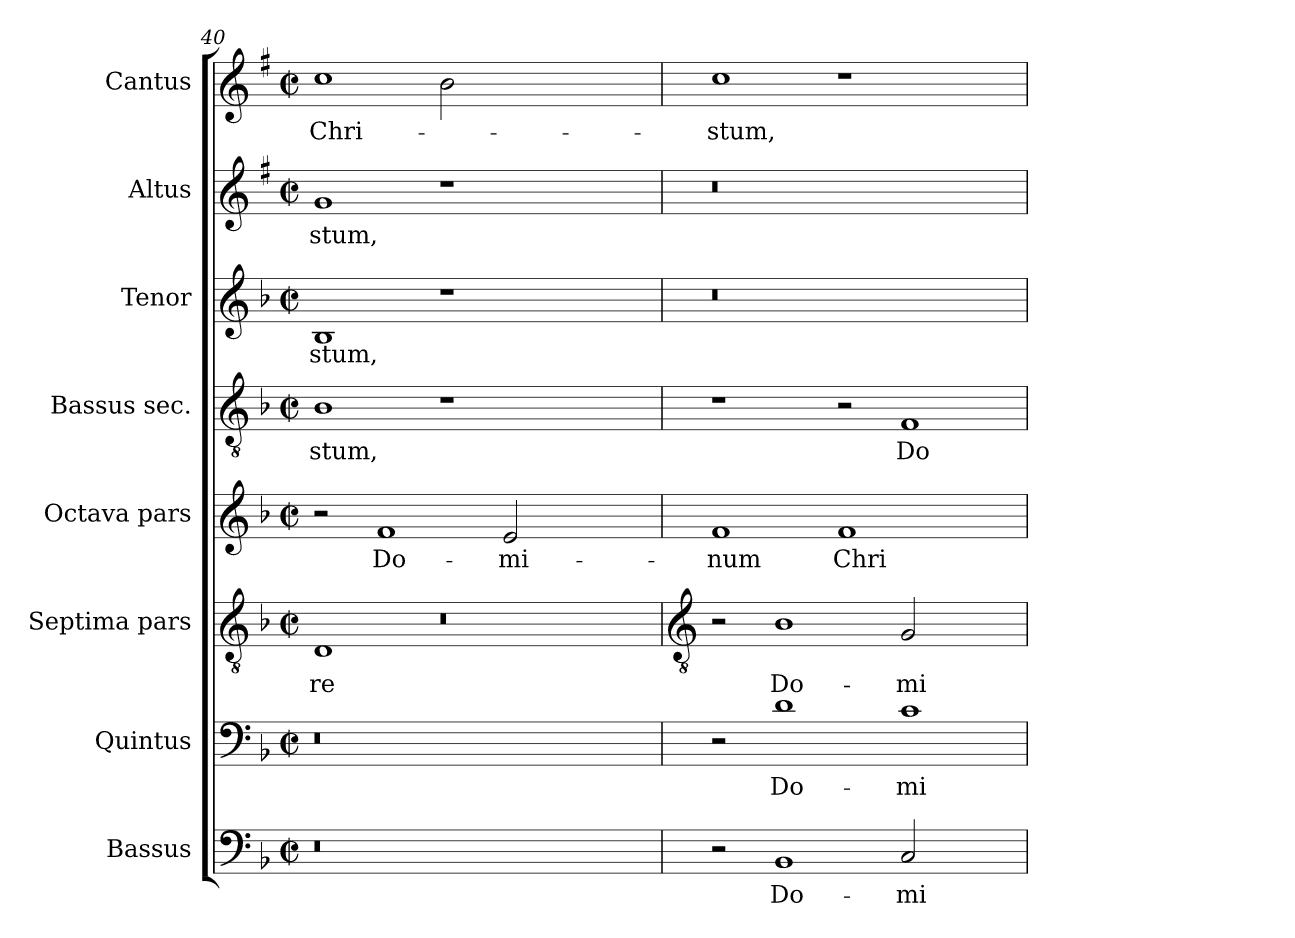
**kern	**text	**kern	**text	**kern	**text	**kern	**text	**kern	**text	**kern	**text	**kern	**text	**kern	**text
*part8	*part8	*part7	*part7	*part6	*part6	*part5	*part5	*part4	*part4	*part3	*part3	*part2	*part2	*part1	*part1
*staff8	*staff8	*staff7	*staff7	*staff6	*staff6	*staff5	*staff5	*staff4	*staff4	*staff3	*staff3	*staff2	*staff2	*staff1	*staff1
*I"Bassus	*	*I"Quintus	*	*I"Septima pars	*	*I"Octava pars	*	*I"Bassus sec.	*	*I"Tenor	*	*I"Altus	*	*I"Cantus	*
!!LO:LB:g=z
*clefF4	*	*clefF4	*	*clefGv2	*	*clefG2	*	*clefGv2	*	*clefG2	*	*clefG2	*	*clefG2	*
*	*	*	*	*	*	*	*	*	*	*	*	*ITrd1c2	*	*ITrd1c2	*
*k[b-]	*	*k[b-]	*	*k[b-]	*	*k[b-]	*	*k[b-]	*	*k[b-]	*	*k[b-]	*	*k[b-]	*
*F:	*	*F:	*	*F:	*	*F:	*	*F:	*	*F:	*	*F:	*	*F:	*
*M4/2	*	*M4/2	*	*M4/2	*	*M4/2	*	*M4/2	*	*M4/2	*	*M4/2	*	*M4/2	*
*met(c|)	*	*met(c|)	*	*met(c|)	*	*met(c|)	*	*met(c|)	*	*met(c|)	*	*met(c|)	*	*met(c|)	*
=40A	=40A	=40A	=40A	=40A	=40A	=40A	=40A	=40A	=40A	=40A	=40A	=40A	=40A	=40A	=40A
!	!	!	!	!	!LO:LY:b	!	!	!	!LO:LY:b	!	!LO:LY:b	!	!LO:LY:b	!	!LO:LY:b
0r	.	0r	.	1D	-re	2r	.	1B-	-stum,	1B-	-stum,	1f	-stum,	1b-	Chri-
!	!	!	!	!	!	!	!LO:LY:b	!	!	!	!	!	!	!	!
.	.	.	.	.	.	1f	Do-	.	.	.	.	.	.	.	.
.	.	.	.	0r	.	.	.	1r	.	1r	.	1r	.	2a	.
!	!	!	!	!	!	!	!LO:LY:b	!	!	!	!	!	!	!	!
.	.	.	.	.	.	2e	-mi-	.	.	.	.	.	.	1.ryy	.
1ryy	.	1ryy	.	.	.	1ryy	.	1ryy	.	1ryy	.	1ryy	.	.	.
!!LO:LB:g=z
=41	=41	=41	=41	=41	=41	=41	=41	=41	=41	=41	=41	=41	=41	=41	=41
*	*	*	*	*clefGv2	*	*	*	*	*	*	*	*	*	*	*
!	!	!	!	!	!	!	!LO:LY:b	!	!	!	!	!	!	!	!LO:LY:b
2r	.	2r	.	2r	.	1f	-num	1r	.	0r	.	0r	.	1b-	-stum,
!	!LO:LY:b	!	!LO:LY:b	!	!LO:LY:b	!	!	!	!	!	!	!	!	!	!
1BB-	Do-	1d	Do-	1B-	Do-	.	.	.	.	.	.	.	.	.	.
!	!	!	!	!	!	!	!LO:LY:b	!	!	!	!	!	!	!	!
.	.	.	.	.	.	1f	Chri-	2r	.	.	.	.	.	1r	.
!	!LO:LY:b	!	!LO:LY:b	!	!LO:LY:b	!	!	!	!LO:LY:b	!	!	!	!	!	!
2C	-mi-	1c	-mi-	2G	-mi-	.	.	1F	Do-	.	.	.	.	.	.
2ryy	.	.	.	2ryy	.	2ryy	.	.	.	2ryy	.	2ryy	.	2ryy	.
=	=	=	=	=	=	=	=	=	=	=	=	=	=	=	=
*-	*-	*-	*-	*-	*-	*-	*-	*-	*-	*-	*-	*-	*-	*-	*-
